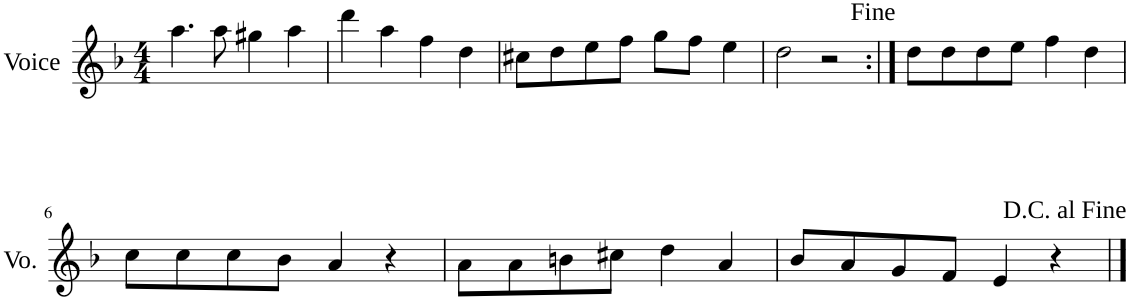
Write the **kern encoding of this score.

**kern
*part1
*staff1
*I"Voice
*I'Vo.
*clefG2
*k[b-]
*M4/4
=1
4.aa\
8aa\
4gg#X\
4aa\
=2
4ddd\
4aa\
4ff\
4dd\
=3
8cc#X\L
8dd\
8ee\
8ff\J
8gg\L
8ff\J
4ee\
=4
2dd\
2r
!LO:TX:a:t=<font face="Times New Roman"/>Fine
=5:|!
8dd\L
8dd\
8dd\
8ee\J
4ff\
4dd\
!!LO:LB:g=z
=6
8cc\L
8cc\
8cc\
8b-\J
4a/
4r
=7
8a\L
8a\
8bn\
8cc#X\J
4dd\
4a/
=8
8b-/L
8a/
8g/
8f/J
4e/
4r
!LO:TX:a:t=<font face="Times New Roman"/>D.C. al Fine
==
*-
